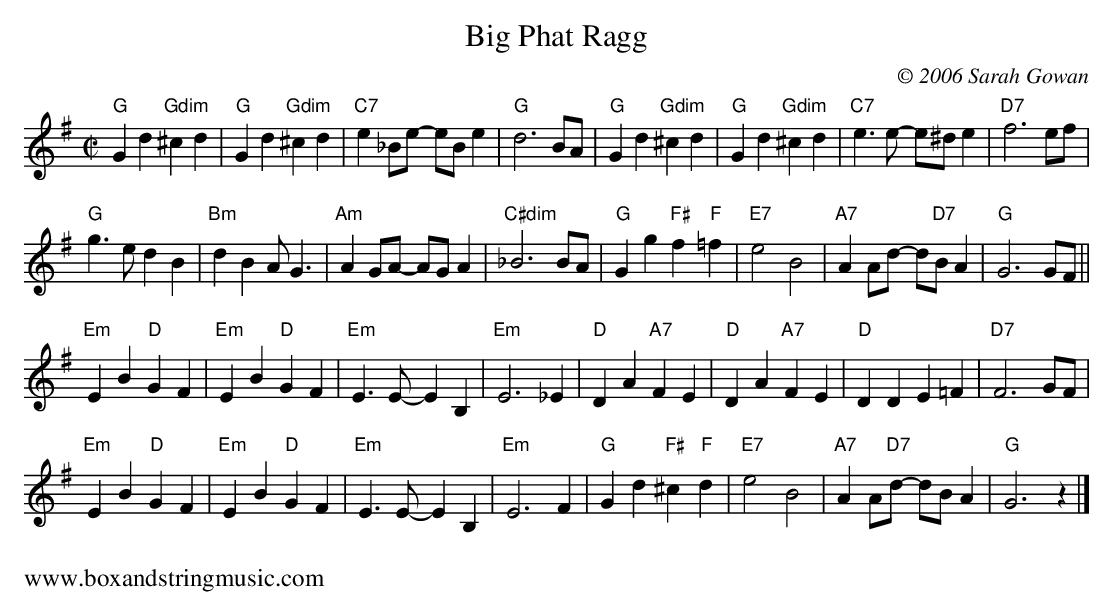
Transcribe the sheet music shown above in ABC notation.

X:1
T:Big Phat Ragg
C:© 2006 Sarah Gowan
M:C|
K:G
"G"G2d2"Gdim"^c2d2|"G"G2d2"Gdim"^c2d2|"C7"e2_Be- eBe2|"G"d6BA|\
"G"G2d2"Gdim"^c2d2|"G"G2d2"Gdim"^c2d2|"C7"e3e- e^de2|"D7"f6ef|
"G"g2>e2d2B2|"Bm"d2B2A2<G2|"Am"A2GA- AGA2|"C#dim"_B6BA|\
"G"G2g2"F#"f2"F"=f2|"E7"e4B4|"A7"A2Ad- d"D7"BA2|"G"G6GF||
"Em"E2B2"D"G2F2|"Em"E2B2"D"G2F2|"Em"E3E-E2B,2|"Em"E6_E2|\
"D"D2A2"A7"F2E2|"D"D2A2"A7"F2E2|"D"D2D2E2=F2|"D7"F6GF|
"Em"E2B2"D"G2F2|"Em"E2B2"D"G2F2|"Em"E3E-E2B,2|"Em"E6F2|\
"G"G2d2"F#"^c2"F"d2|"E7"e4B4|"A7"A2A"D7"d- dBA2|"G"G6z2|]
